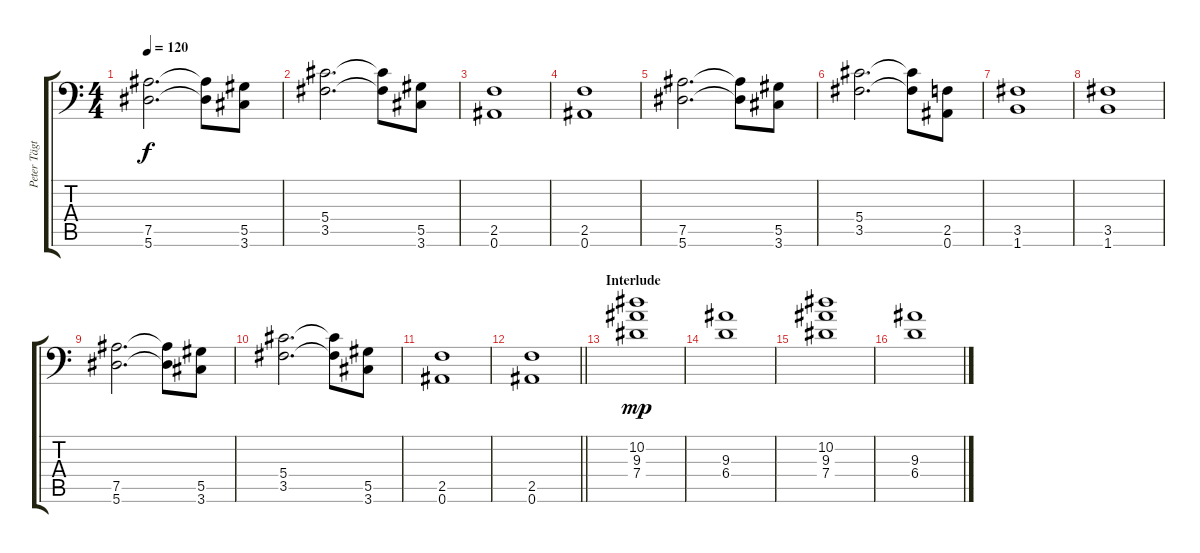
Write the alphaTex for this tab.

\track ("Peter Tägtgren " "Peter Tägt") {instrument distortionguitar}
\staff {score tabs}
\tuning (Bb3 F3 Db3 Ab2 Eb2 Bb1) {hide}
\ts (4 4)
\tempo 120
\clef f4
\ks c
(7.5 5.6).2{d dy f} (7.5{t} 5.6{t}).8 (5.5 3.6).8 |
(5.4 3.5).2{d} (5.4{t} 3.5{t}).8 (5.5 3.6).8 |
(2.5 0.6).1 |
(2.5 0.6).1 |
(7.5 5.6).2{d} (7.5{t} 5.6{t}).8 (5.5 3.6).8 |
(5.4 3.5).2{d} (5.4{t} 3.5{t}).8 (2.5 0.6).8 |
(3.5 1.6).1 |
(3.5 1.6).1 |
(7.5 5.6).2{d} (7.5{t} 5.6{t}).8 (5.5 3.6).8 |
(5.4 3.5).2{d} (5.4{t} 3.5{t}).8 (5.5 3.6).8 |
(2.5 0.6).1 |
\barLineRight lightlight
(2.5 0.6).1 |
\section ("" "Interlude")
(10.2 9.3 7.4).1{dy mp instrument distortionguitar} |
(9.3 6.4).1 |
(10.2 9.3 7.4).1 |
(9.3 6.4).1
